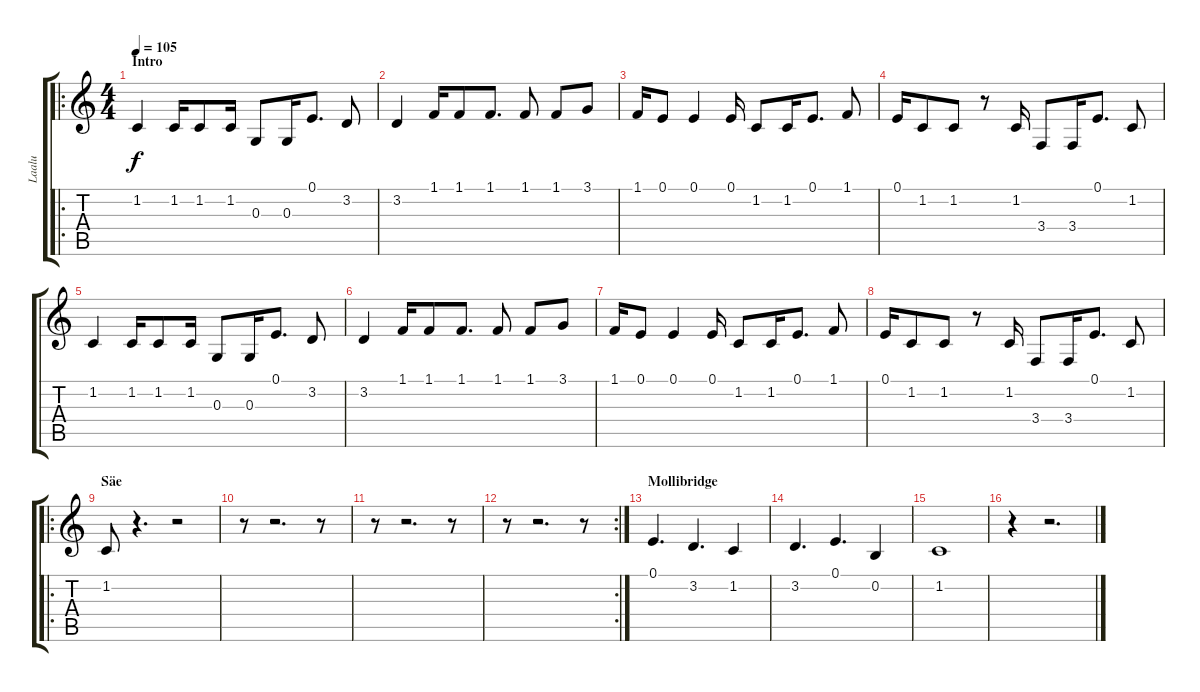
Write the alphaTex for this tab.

\track ("Laalu" "Laalu") {instrument lead6voice}
\staff {score tabs}
\tuning (E4 B3 G3 D3 A2 E2) {hide}
\ro
\ts (4 4)
\section ("" "Intro")
\tempo 105
\clef g2
\ks c
1.2.4{dy f instrument lead6voice} 1.2.16 1.2.8 1.2.16 0.3.8 0.3.16 0.1.8{d} 3.2.8 |
3.2.4 1.1.16 1.1.8 1.1.8{d} 1.1.8 1.1.8 3.1.8 |
1.1.16 0.1.8 0.1.4 0.1.16 1.2.8 1.2.16 0.1.8{d} 1.1.8 |
0.1.16 1.2.8 1.2.8 r.8 1.2.16 3.4.8 3.4.16 0.1.8{d} 1.2.8 |
1.2.4 1.2.16 1.2.8 1.2.16 0.3.8 0.3.16 0.1.8{d} 3.2.8 |
3.2.4 1.1.16 1.1.8 1.1.8{d} 1.1.8 1.1.8 3.1.8 |
1.1.16 0.1.8 0.1.4 0.1.16 1.2.8 1.2.16 0.1.8{d} 1.1.8 |
0.1.16 1.2.8 1.2.8 r.8 1.2.16 3.4.8 3.4.16 0.1.8{d} 1.2.8 |
\ro
\section ("" "Säe")
1.2.8 r.4{d} r.2 |
r.8 r.2{d} r.8 |
r.8 r.2{d} r.8 |
\rc 2
r.8 r.2{d} r.8 |
\section ("" "Mollibridge")
0.1.4{d} 3.2.4{d} 1.2.4 |
3.2.4{d} 0.1.4{d} 0.2.4 |
1.2.1 |
r.4 r.2{d}
